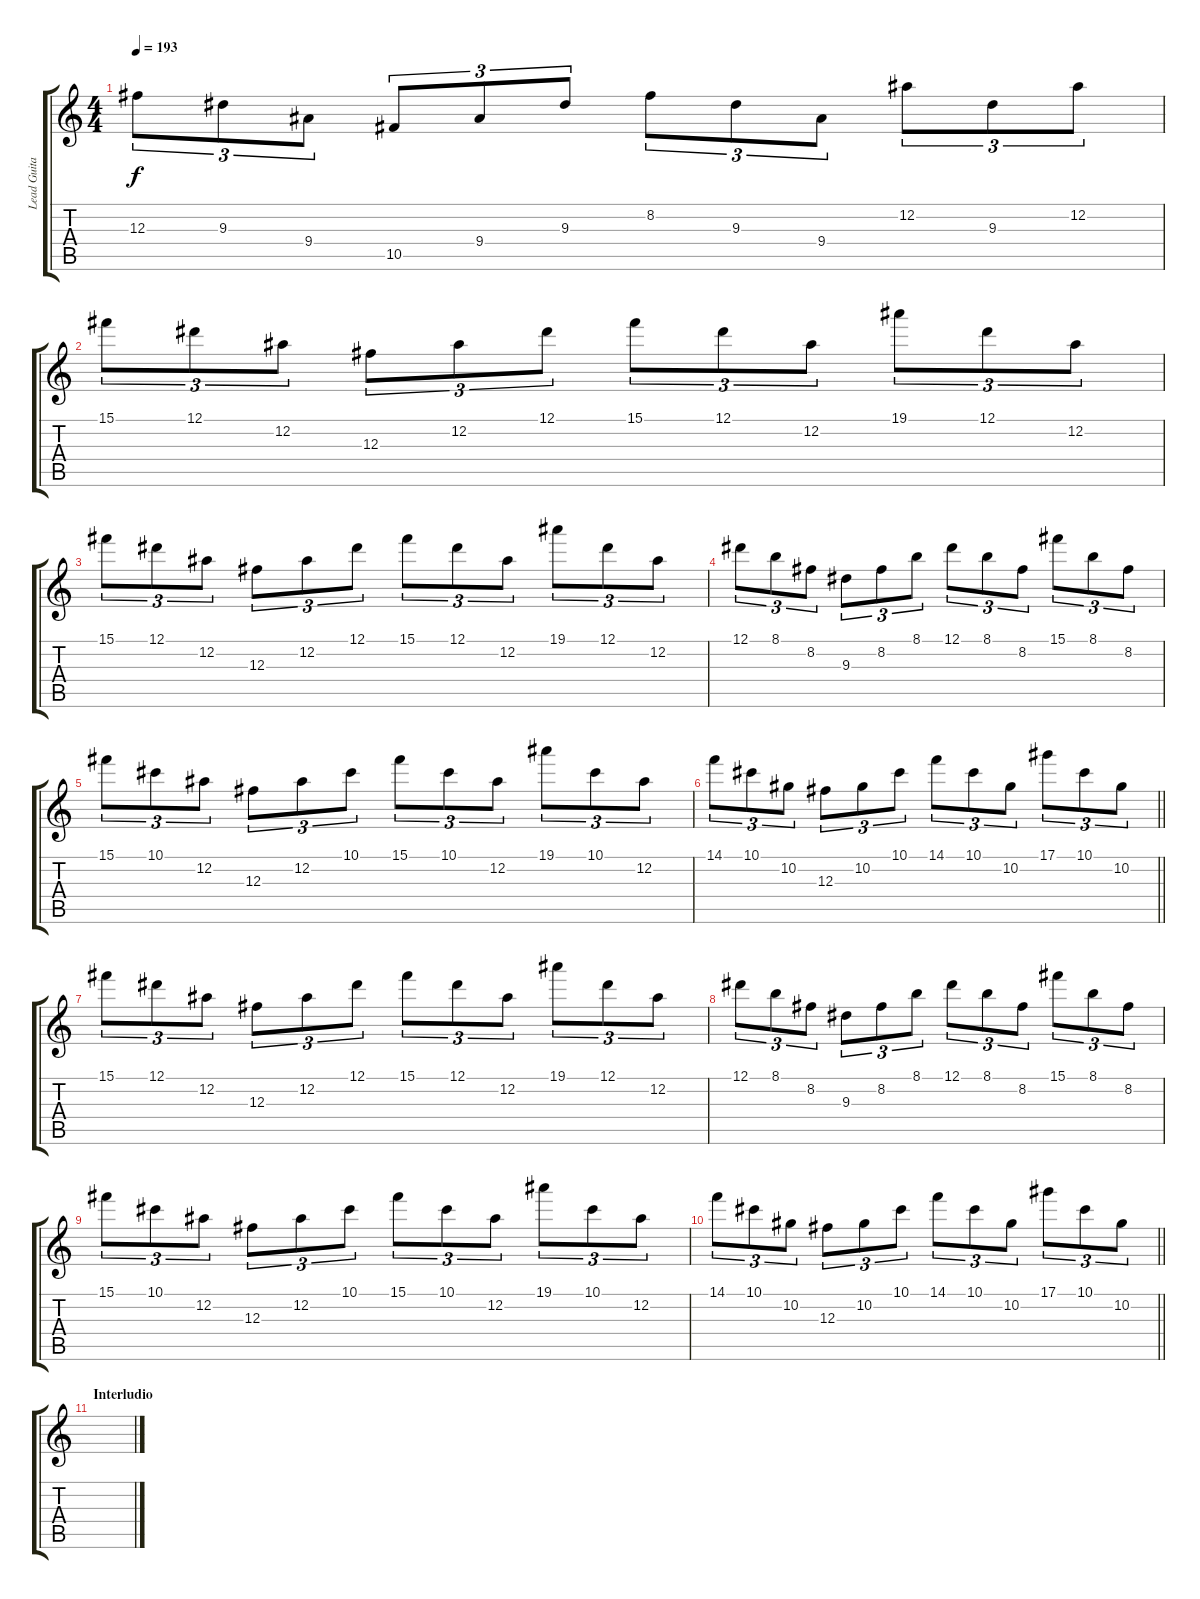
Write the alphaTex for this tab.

\track ("Lead Guitar" "Lead Guita") {instrument distortionguitar}
\staff {score tabs}
\tuning (Eb4 Bb3 Gb3 Db3 Ab2 Eb2) {hide}
\ts (4 4)
\tempo 193
\clef g2
\ks c
12.3.8{tu (3 2) dy f} 9.3.8{tu (3 2)} 9.4.8{tu (3 2)} 10.5.8{tu (3 2)} 9.4.8{tu (3 2)} 9.3.8{tu (3 2)} 8.2.8{tu (3 2)} 9.3.8{tu (3 2)} 9.4.8{tu (3 2)} 12.2.8{tu (3 2)} 9.3.8{tu (3 2)} 12.2.8{tu (3 2)} |
15.1.8{tu (3 2)} 12.1.8{tu (3 2)} 12.2.8{tu (3 2)} 12.3.8{tu (3 2)} 12.2.8{tu (3 2)} 12.1.8{tu (3 2)} 15.1.8{tu (3 2)} 12.1.8{tu (3 2)} 12.2.8{tu (3 2)} 19.1.8{tu (3 2)} 12.1.8{tu (3 2)} 12.2.8{tu (3 2)} |
15.1.8{tu (3 2) volume 14 balance 5} 12.1.8{tu (3 2)} 12.2.8{tu (3 2)} 12.3.8{tu (3 2)} 12.2.8{tu (3 2)} 12.1.8{tu (3 2)} 15.1.8{tu (3 2)} 12.1.8{tu (3 2)} 12.2.8{tu (3 2)} 19.1.8{tu (3 2)} 12.1.8{tu (3 2)} 12.2.8{tu (3 2)} |
12.1.8{tu (3 2)} 8.1.8{tu (3 2)} 8.2.8{tu (3 2)} 9.3.8{tu (3 2)} 8.2.8{tu (3 2)} 8.1.8{tu (3 2)} 12.1.8{tu (3 2)} 8.1.8{tu (3 2)} 8.2.8{tu (3 2)} 15.1.8{tu (3 2)} 8.1.8{tu (3 2)} 8.2.8{tu (3 2)} |
15.1.8{tu (3 2)} 10.1.8{tu (3 2)} 12.2.8{tu (3 2)} 12.3.8{tu (3 2)} 12.2.8{tu (3 2)} 10.1.8{tu (3 2)} 15.1.8{tu (3 2)} 10.1.8{tu (3 2)} 12.2.8{tu (3 2)} 19.1.8{tu (3 2)} 10.1.8{tu (3 2)} 12.2.8{tu (3 2)} |
\barLineRight lightlight
14.1.8{tu (3 2)} 10.1.8{tu (3 2)} 10.2.8{tu (3 2)} 12.3.8{tu (3 2)} 10.2.8{tu (3 2)} 10.1.8{tu (3 2)} 14.1.8{tu (3 2)} 10.1.8{tu (3 2)} 10.2.8{tu (3 2)} 17.1.8{tu (3 2)} 10.1.8{tu (3 2)} 10.2.8{tu (3 2)} |
15.1.8{tu (3 2)} 12.1.8{tu (3 2)} 12.2.8{tu (3 2)} 12.3.8{tu (3 2)} 12.2.8{tu (3 2)} 12.1.8{tu (3 2)} 15.1.8{tu (3 2)} 12.1.8{tu (3 2)} 12.2.8{tu (3 2)} 19.1.8{tu (3 2)} 12.1.8{tu (3 2)} 12.2.8{tu (3 2)} |
12.1.8{tu (3 2)} 8.1.8{tu (3 2)} 8.2.8{tu (3 2)} 9.3.8{tu (3 2)} 8.2.8{tu (3 2)} 8.1.8{tu (3 2)} 12.1.8{tu (3 2)} 8.1.8{tu (3 2)} 8.2.8{tu (3 2)} 15.1.8{tu (3 2)} 8.1.8{tu (3 2)} 8.2.8{tu (3 2)} |
15.1.8{tu (3 2)} 10.1.8{tu (3 2)} 12.2.8{tu (3 2)} 12.3.8{tu (3 2)} 12.2.8{tu (3 2)} 10.1.8{tu (3 2)} 15.1.8{tu (3 2)} 10.1.8{tu (3 2)} 12.2.8{tu (3 2)} 19.1.8{tu (3 2)} 10.1.8{tu (3 2)} 12.2.8{tu (3 2)} |
\barLineRight lightlight
14.1.8{tu (3 2)} 10.1.8{tu (3 2)} 10.2.8{tu (3 2)} 12.3.8{tu (3 2)} 10.2.8{tu (3 2)} 10.1.8{tu (3 2)} 14.1.8{tu (3 2)} 10.1.8{tu (3 2)} 10.2.8{tu (3 2)} 17.1.8{tu (3 2)} 10.1.8{tu (3 2)} 10.2.8{tu (3 2)} |
\section ("" "Interludio")
